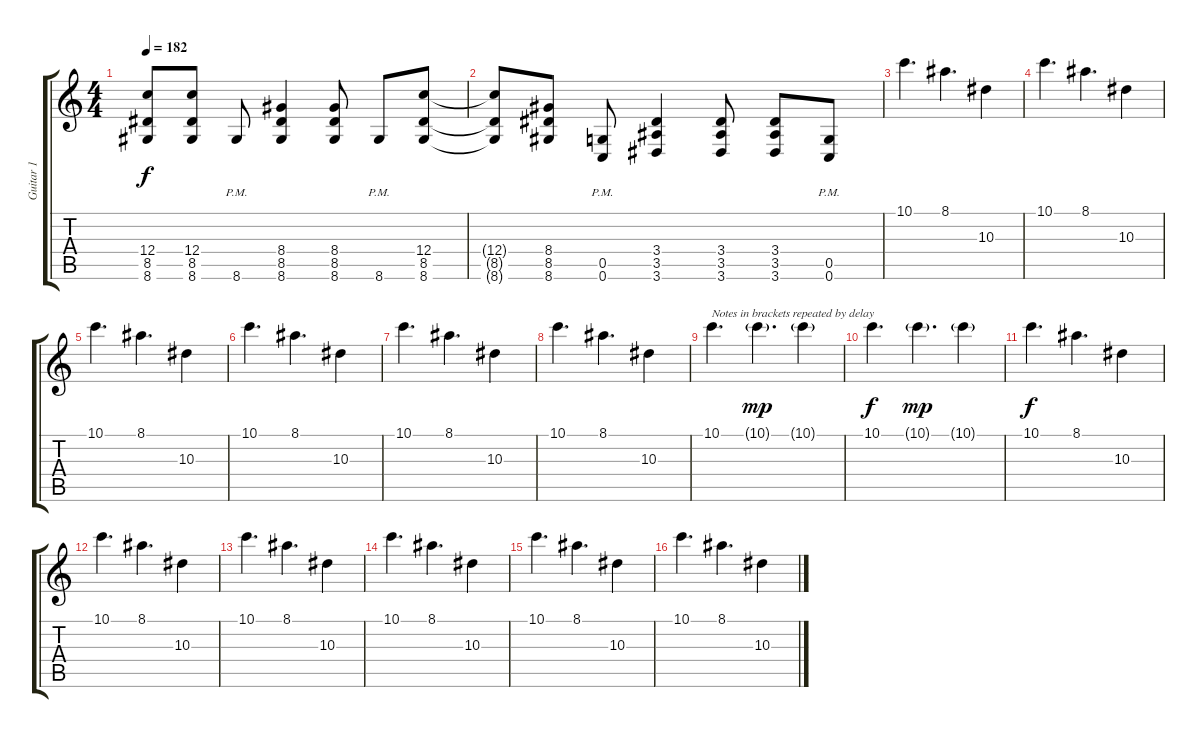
\track ("Guitar 1" "Guitar 1") {instrument distortionguitar}
\staff {score tabs}
\tuning (D4 A3 F3 C3 G2 C2) {hide}
\ts (4 4)
\tempo 182
\clef g2
\ks c
(12.4{t} 8.5{t} 8.6{t}).8{dy f} (12.4 8.5 8.6).8 8.6{pm}.8 (8.4 8.5 8.6).4 (8.4 8.5 8.6).8 8.6{pm}.8 (12.4 8.5 8.6).8 |
(12.4{t} 8.5{t} 8.6{t}).8 (8.4 8.5 8.6).8 (0.5{pm} 0.6{pm}).8 (3.4 3.5 3.6).4 (3.4 3.5 3.6).8 (3.4 3.5 3.6).8 (0.5{pm} 0.6{pm}).8 |
10.1.4{d instrument electricguitarclean} 8.1.4{d} 10.3.4 |
10.1.4{d} 8.1.4{d} 10.3.4 |
10.1.4{d} 8.1.4{d} 10.3.4 |
10.1.4{d} 8.1.4{d} 10.3.4 |
10.1.4{d} 8.1.4{d} 10.3.4 |
10.1.4{d} 8.1.4{d} 10.3.4 |
10.1.4{d txt "Notes in brackets repeated by delay"} 10.1{g}.4{d dy mp} 10.1{g}.4 |
10.1.4{d dy f} 10.1{g}.4{d dy mp} 10.1{g}.4 |
10.1.4{d dy f} 8.1.4{d} 10.3.4 |
10.1.4{d} 8.1.4{d} 10.3.4 |
10.1.4{d} 8.1.4{d} 10.3.4 |
10.1.4{d} 8.1.4{d} 10.3.4 |
10.1.4{d} 8.1.4{d} 10.3.4 |
10.1.4{d} 8.1.4{d} 10.3.4
